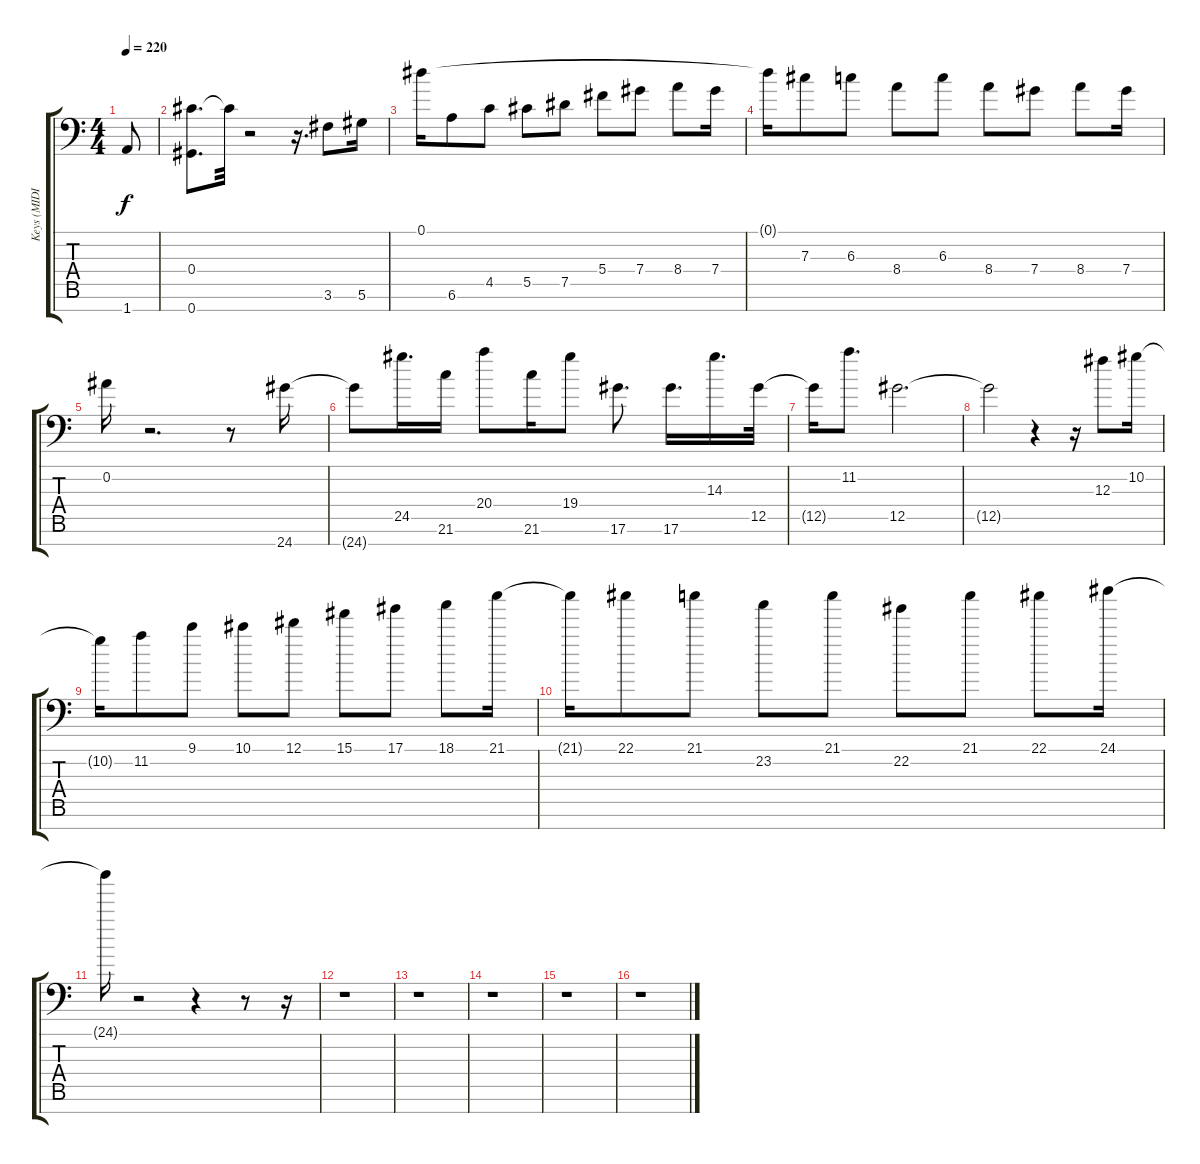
\track ("Keys (MIDI)" "Keys (MIDI") {solo instrument distortionguitar}
\staff {score tabs}
\tuning (Eb4 Bb3 Gb3 Db3 Ab2 Eb2 Ab1) {hide}
\ts (4 4)
\tempo 220
\clef f4
\ks c
1.7.8{dy f} |
(0.4 0.7).8{d} 0.4{t}.32 r.2 r.16{d} 3.6.8 5.6.16 |
0.1.16 6.6.8 4.5.8 5.5.8 7.5.8 5.4.8 7.4.8 8.4.8 7.4.16 |
0.1{t}.16 7.3.8 6.3.8 8.4.8 6.3.8 8.4.8 7.4.8 8.4.8 7.4.16 |
0.2.16 r.2{d} r.8 24.7.16 |
24.7{t}.8 24.5.16{d} 21.6.16 20.4.8 21.6.16 19.4.8 17.6.8{d} 17.6.16{d} 14.3.16{d} 12.5.32 |
12.5{t}.16 11.2.8{d} 12.5.2{d} |
12.5{t}.2 r.4 r.16 12.3.8 10.2.16 |
10.2{t}.16 11.2.8 9.1.8 10.1.8 12.1.8 15.1.8 17.1.8 18.1.8 21.1.16 |
21.1{t}.16 22.1.8 21.1.8 23.2.8 21.1.8 22.2.8 21.1.8 22.1.8 24.1.16 |
24.1{t}.16 r.2 r.4 r.8 r.16 |
r.1 |
r.1 |
r.1 |
r.1 |
r.1
